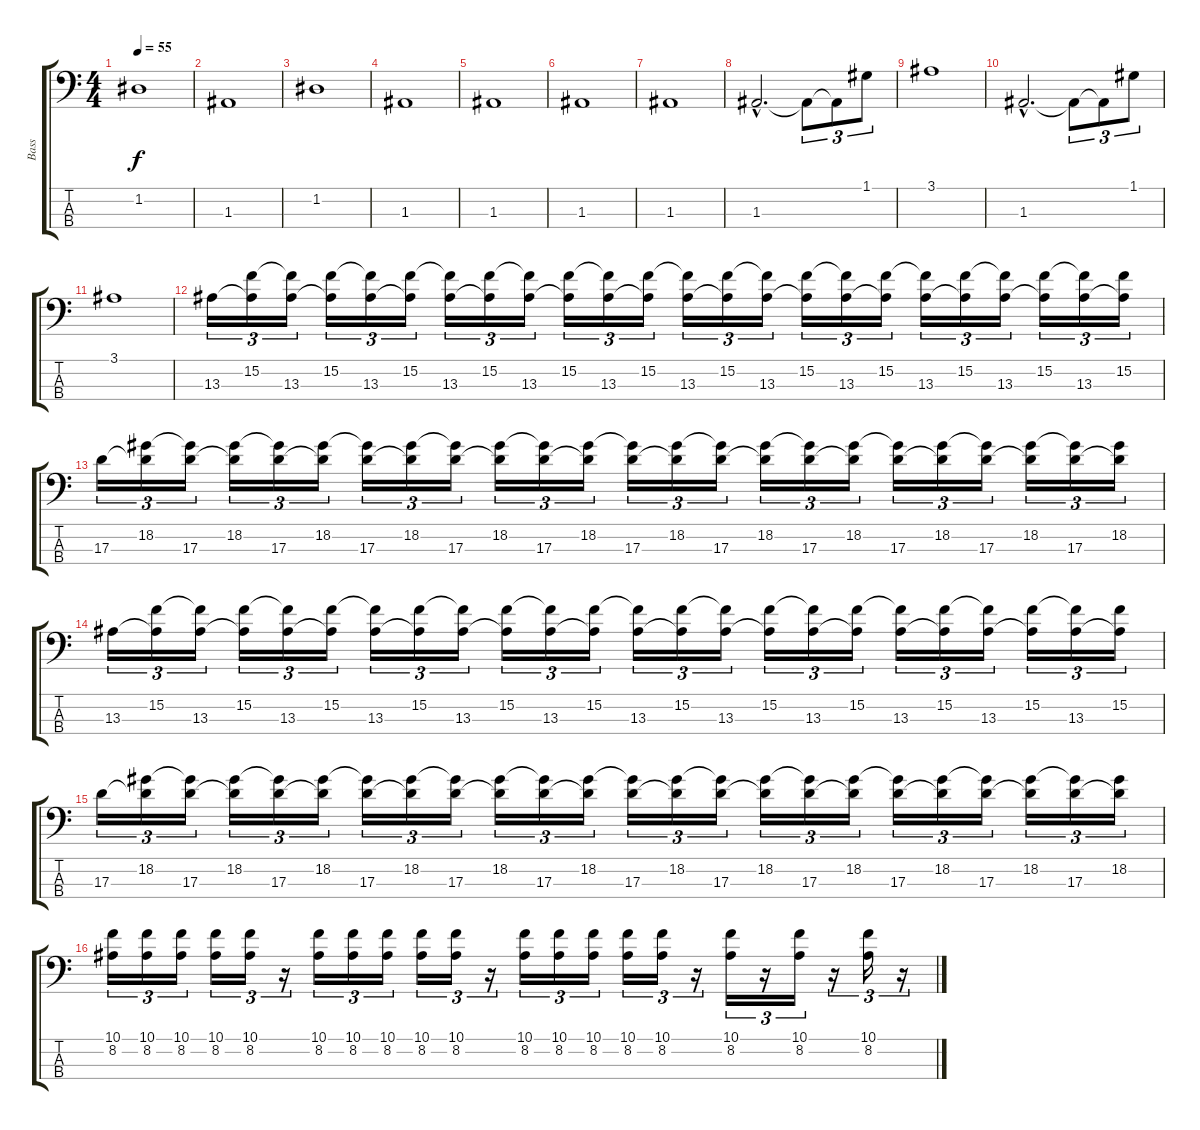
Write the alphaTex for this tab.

\track ("Bass" "Bass") {instrument electricbasspick}
\staff {score tabs}
\tuning (G2 D2 A1 E1) {hide}
\ts (4 4)
\tempo 55
\clef f4
\ks c
1.2{t}.1{dy f} |
1.3.1 |
1.2.1 |
1.3.1 |
1.3.1 |
1.3.1 |
1.3.1 |
1.3{hac}.2{d} 1.3{t}.8{tu (3 2)} 1.3{t}.8{tu (3 2)} 1.1.8{tu (3 2)} |
3.1.1 |
1.3{hac}.2{d} 1.3{t}.8{tu (3 2)} 1.3{t}.8{tu (3 2)} 1.1.8{tu (3 2)} |
3.1.1 |
\section ("" "")
13.3.16{tu (3 2)} (15.2 13.3{t}).16{tu (3 2)} (15.2{t} 13.3).16{tu (3 2)} (15.2 13.3{t}).16{tu (3 2)} (15.2{t} 13.3).16{tu (3 2)} (15.2 13.3{t}).16{tu (3 2)} (15.2{t} 13.3).16{tu (3 2)} (15.2 13.3{t}).16{tu (3 2)} (15.2{t} 13.3).16{tu (3 2)} (15.2 13.3{t}).16{tu (3 2)} (15.2{t} 13.3).16{tu (3 2)} (15.2 13.3{t}).16{tu (3 2)} (15.2{t} 13.3).16{tu (3 2)} (15.2 13.3{t}).16{tu (3 2)} (15.2{t} 13.3).16{tu (3 2)} (15.2 13.3{t}).16{tu (3 2)} (15.2{t} 13.3).16{tu (3 2)} (15.2 13.3{t}).16{tu (3 2)} (15.2{t} 13.3).16{tu (3 2)} (15.2 13.3{t}).16{tu (3 2)} (15.2{t} 13.3).16{tu (3 2)} (15.2 13.3{t}).16{tu (3 2)} (15.2{t} 13.3).16{tu (3 2)} (15.2 13.3{t}).16{tu (3 2)} |
17.3.16{tu (3 2)} (18.2 17.3{t}).16{tu (3 2)} (18.2{t} 17.3).16{tu (3 2)} (18.2 17.3{t}).16{tu (3 2)} (18.2{t} 17.3).16{tu (3 2)} (18.2 17.3{t}).16{tu (3 2)} (18.2{t} 17.3).16{tu (3 2)} (18.2 17.3{t}).16{tu (3 2)} (18.2{t} 17.3).16{tu (3 2)} (18.2 17.3{t}).16{tu (3 2)} (18.2{t} 17.3).16{tu (3 2)} (18.2 17.3{t}).16{tu (3 2)} (18.2{t} 17.3).16{tu (3 2)} (18.2 17.3{t}).16{tu (3 2)} (18.2{t} 17.3).16{tu (3 2)} (18.2 17.3{t}).16{tu (3 2)} (18.2{t} 17.3).16{tu (3 2)} (18.2 17.3{t}).16{tu (3 2)} (18.2{t} 17.3).16{tu (3 2)} (18.2 17.3{t}).16{tu (3 2)} (18.2{t} 17.3).16{tu (3 2)} (18.2 17.3{t}).16{tu (3 2)} (18.2{t} 17.3).16{tu (3 2)} (18.2 17.3{t}).16{tu (3 2)} |
13.3.16{tu (3 2)} (15.2 13.3{t}).16{tu (3 2)} (15.2{t} 13.3).16{tu (3 2)} (15.2 13.3{t}).16{tu (3 2)} (15.2{t} 13.3).16{tu (3 2)} (15.2 13.3{t}).16{tu (3 2)} (15.2{t} 13.3).16{tu (3 2)} (15.2 13.3{t}).16{tu (3 2)} (15.2{t} 13.3).16{tu (3 2)} (15.2 13.3{t}).16{tu (3 2)} (15.2{t} 13.3).16{tu (3 2)} (15.2 13.3{t}).16{tu (3 2)} (15.2{t} 13.3).16{tu (3 2)} (15.2 13.3{t}).16{tu (3 2)} (15.2{t} 13.3).16{tu (3 2)} (15.2 13.3{t}).16{tu (3 2)} (15.2{t} 13.3).16{tu (3 2)} (15.2 13.3{t}).16{tu (3 2)} (15.2{t} 13.3).16{tu (3 2)} (15.2 13.3{t}).16{tu (3 2)} (15.2{t} 13.3).16{tu (3 2)} (15.2 13.3{t}).16{tu (3 2)} (15.2{t} 13.3).16{tu (3 2)} (15.2 13.3{t}).16{tu (3 2)} |
17.3.16{tu (3 2)} (18.2 17.3{t}).16{tu (3 2)} (18.2{t} 17.3).16{tu (3 2)} (18.2 17.3{t}).16{tu (3 2)} (18.2{t} 17.3).16{tu (3 2)} (18.2 17.3{t}).16{tu (3 2)} (18.2{t} 17.3).16{tu (3 2)} (18.2 17.3{t}).16{tu (3 2)} (18.2{t} 17.3).16{tu (3 2)} (18.2 17.3{t}).16{tu (3 2)} (18.2{t} 17.3).16{tu (3 2)} (18.2 17.3{t}).16{tu (3 2)} (18.2{t} 17.3).16{tu (3 2)} (18.2 17.3{t}).16{tu (3 2)} (18.2{t} 17.3).16{tu (3 2)} (18.2 17.3{t}).16{tu (3 2)} (18.2{t} 17.3).16{tu (3 2)} (18.2 17.3{t}).16{tu (3 2)} (18.2{t} 17.3).16{tu (3 2)} (18.2 17.3{t}).16{tu (3 2)} (18.2{t} 17.3).16{tu (3 2)} (18.2 17.3{t}).16{tu (3 2)} (18.2{t} 17.3).16{tu (3 2)} (18.2 17.3{t}).16{tu (3 2)} |
(10.1 8.2).16{tu (3 2)} (10.1 8.2).16{tu (3 2)} (10.1 8.2).16{tu (3 2)} (10.1 8.2).16{tu (3 2)} (10.1 8.2).16{tu (3 2)} r.16{tu (3 2)} (10.1 8.2).16{tu (3 2)} (10.1 8.2).16{tu (3 2)} (10.1 8.2).16{tu (3 2)} (10.1 8.2).16{tu (3 2)} (10.1 8.2).16{tu (3 2)} r.16{tu (3 2)} (10.1 8.2).16{tu (3 2)} (10.1 8.2).16{tu (3 2)} (10.1 8.2).16{tu (3 2)} (10.1 8.2).16{tu (3 2)} (10.1 8.2).16{tu (3 2)} r.16{tu (3 2)} (10.1 8.2).16{tu (3 2)} r.16{tu (3 2)} (10.1 8.2).16{tu (3 2)} r.16{tu (3 2)} (10.1 8.2).16{tu (3 2)} r.16{tu (3 2)}
